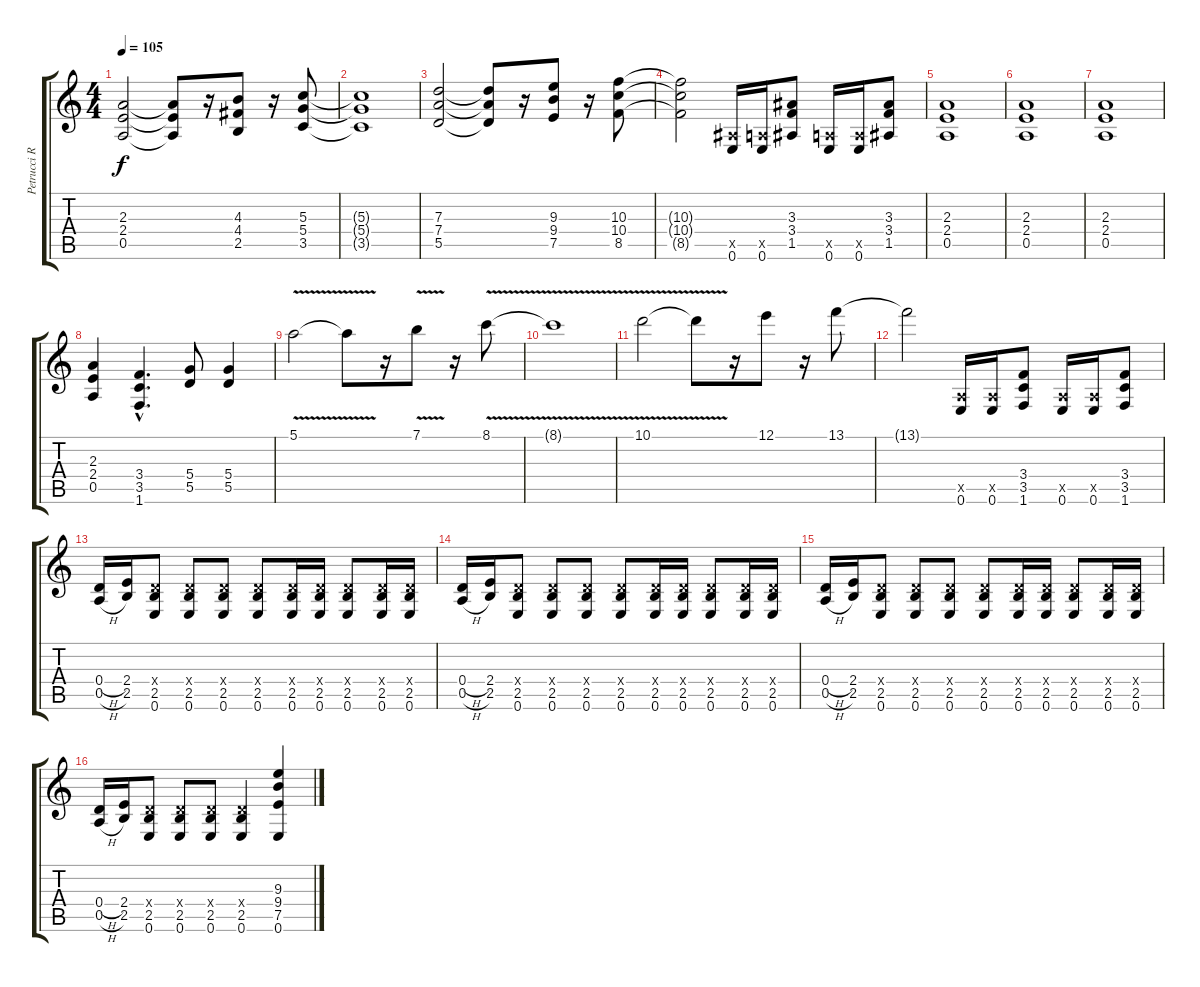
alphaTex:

\track ("Petrucci Rythm" "Petrucci R") {instrument distortionguitar}
\staff {score tabs}
\tuning (E4 B3 G3 D3 A2 E2) {hide}
\ts (4 4)
\tempo 105
\clef g2
\ks c
(2.3 2.4 0.5).2{dy f} (2.3{t} 2.4{t} 0.5{t}).8 r.16 (4.3 4.4 2.5).8 r.16 (5.3 5.4 3.5).8 |
(5.3{t} 5.4{t} 3.5{t}).1 |
(7.3 7.4 5.5).2 (7.3{t} 7.4{t} 5.5{t}).8 r.16 (9.3 9.4 7.5).8 r.16 (10.3 10.4 8.5).8 |
(10.3{t} 10.4{t} 8.5{t}).2 (1.5{x} 0.6).16 (0.5{x} 0.6).16 (3.3 3.4 1.5).8 (0.5{x} 0.6).16 (0.5{x} 0.6).16 (3.3 3.4 1.5).8 |
(2.3 2.4 0.5).1 |
(2.3 2.4 0.5).1 |
(2.3 2.4 0.5).1 |
(2.3 2.4 0.5).4 (3.4{hac} 3.5{hac} 1.6{hac}).4{d} (5.4 5.5).8 (5.4 5.5).4 |
5.1{v}.2 5.1{t}.8 r.16 7.1{v}.8 r.16 8.1{v}.8 |
8.1{t}.1 |
10.1{v}.2 10.1{t}.8 r.16 12.1.8 r.16 13.1.8 |
13.1{t}.2 (0.5{x} 0.6).16 (0.5{x} 0.6).16 (3.4 3.5 1.6).8 (0.5{x} 0.6).16 (0.5{x} 0.6).16 (3.4 3.5 1.6).8 |
(0.4{h} 0.5{h}).16 (2.4 2.5).16 (0.4{x} 2.5 0.6).8 (0.4{x} 2.5 0.6).8 (0.4{x} 2.5 0.6).8 (0.4{x} 2.5 0.6).8 (0.4{x} 2.5 0.6).16 (0.4{x} 2.5 0.6).16 (0.4{x} 2.5 0.6).8 (0.4{x} 2.5 0.6).16 (0.4{x} 2.5 0.6).16 |
(0.4{h} 0.5{h}).16 (2.4 2.5).16 (0.4{x} 2.5 0.6).8 (0.4{x} 2.5 0.6).8 (0.4{x} 2.5 0.6).8 (0.4{x} 2.5 0.6).8 (0.4{x} 2.5 0.6).16 (0.4{x} 2.5 0.6).16 (0.4{x} 2.5 0.6).8 (0.4{x} 2.5 0.6).16 (0.4{x} 2.5 0.6).16 |
(0.4{h} 0.5{h}).16 (2.4 2.5).16 (0.4{x} 2.5 0.6).8 (0.4{x} 2.5 0.6).8 (0.4{x} 2.5 0.6).8 (0.4{x} 2.5 0.6).8 (0.4{x} 2.5 0.6).16 (0.4{x} 2.5 0.6).16 (0.4{x} 2.5 0.6).8 (0.4{x} 2.5 0.6).16 (0.4{x} 2.5 0.6).16 |
(0.4{h} 0.5{h}).16 (2.4 2.5).16 (0.4{x} 2.5 0.6).8 (0.4{x} 2.5 0.6).8 (0.4{x} 2.5 0.6).8 (0.4{x} 2.5 0.6).4 (9.3 9.4 7.5 0.6).4
